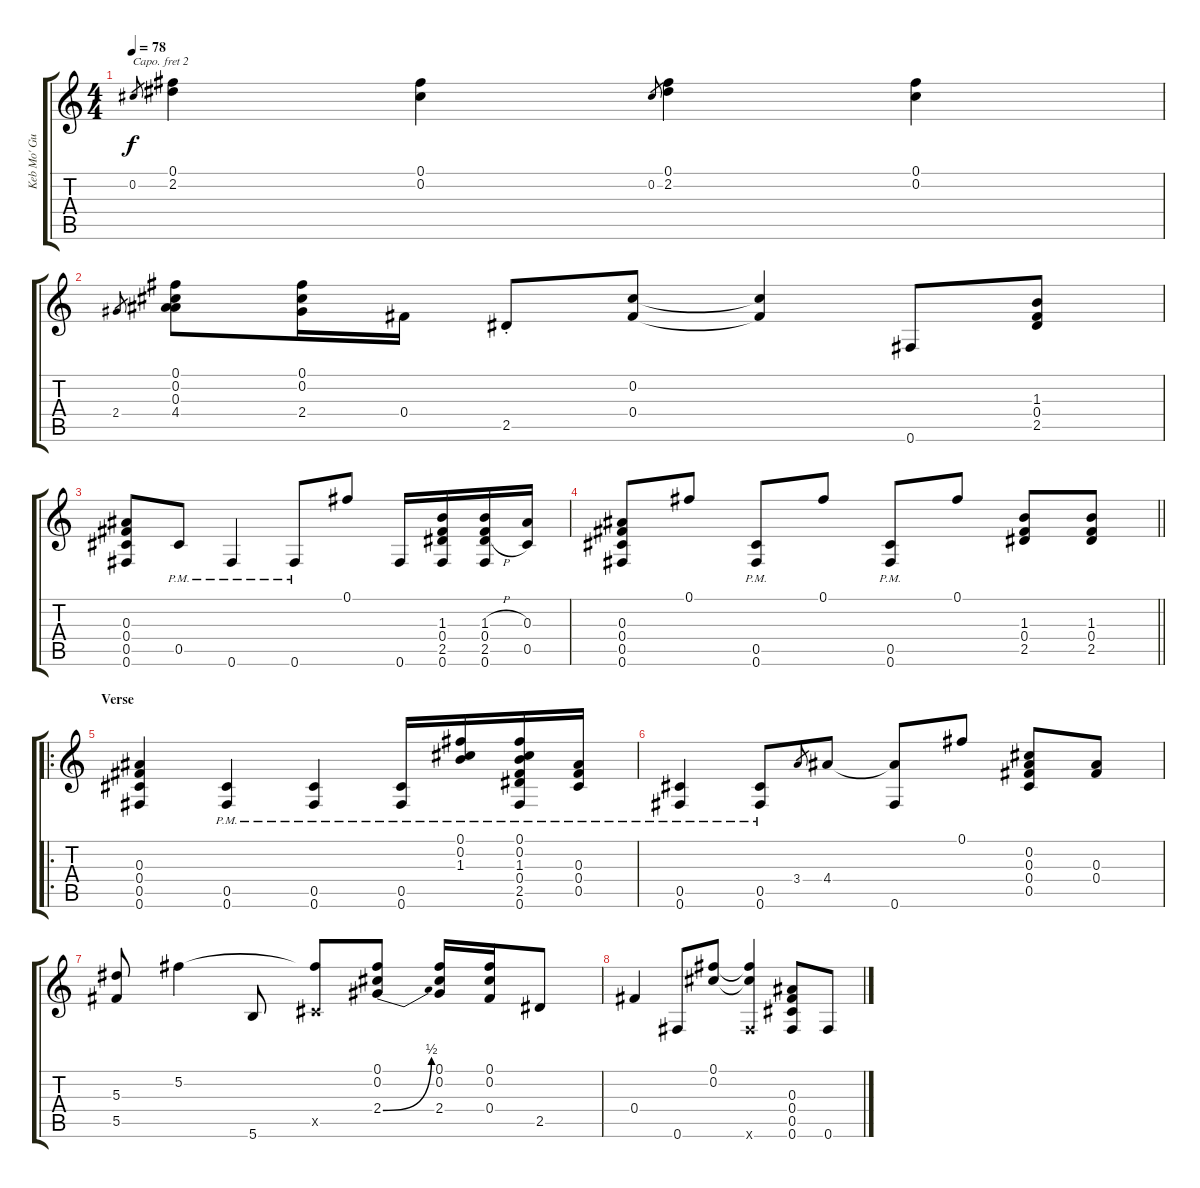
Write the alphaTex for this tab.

\track ("Keb Mo' Guitar I" "Keb Mo' Gu") {instrument acousticguitarsteel}
\staff {score tabs}
\capo 2
\tuning (E4 B3 Ab3 E3 B2 E2) {hide}
\ts (4 4)
\tempo 78
\clef g2
\ks c
0.2.8{gr dy f instrument acousticguitarsteel} (0.1 2.2).4 (0.1 0.2).4 0.2.8{gr} (0.1 2.2).4 (0.1 0.2).4 |
2.4.8{gr} (0.1 0.2 0.3 4.4).8 (0.1 0.2 2.4).16 0.4.16 2.5{st}.8 (0.2 0.4).8 (0.2{t} 0.4{t}).4 0.6.8 (1.3 0.4 2.5).8 |
(0.3 0.4 0.5 0.6).8 0.5{pm}.8 0.6{pm}.4 0.6{pm}.8 0.1.8 0.6.16 (1.3 0.4 2.5 0.6).16 (1.3{h} 0.4 2.5{h} 0.6).16 (0.3 0.5).16 |
\barLineRight lightlight
(0.3 0.4 0.5 0.6).8 0.1.8 (0.5{pm} 0.6{pm}).8 0.1.8 (0.5{pm} 0.6{pm}).8 0.1.8 (1.3 0.4 2.5).8 (1.3 0.4 2.5).8 |
\ro
\section ("" "Verse")
(0.3 0.4 0.5 0.6).4 (0.5{pm} 0.6{pm}).4 (0.5{pm} 0.6{pm}).4 (0.5{pm} 0.6{pm}).16 (0.1{pm} 0.2{pm} 1.3{pm}).16 (0.1{pm} 0.2{pm} 1.3{pm} 0.4{pm} 2.5{pm} 0.6{pm}).16 (0.3{pm} 0.4{pm} 0.5{pm}).16 |
(0.5{pm} 0.6{pm}).4 (0.5{pm} 0.6{pm}).8 3.4.8{gr} 4.4.8 (4.4{t} 0.6).8 0.1.8 (0.2 0.3 0.4 0.5).8 (0.3 0.4).8 |
(5.3 5.5).8 5.2.4 5.6.8 (5.2{t} 0.5{x}).8 (0.1 0.2 2.4{be (bend 0 0 60 2)}).8 (0.1 0.2 2.4).16 (0.1 0.2 0.4).16 2.5.8 |
0.4.4 0.6.8 (0.1 0.2).8 (0.1{t} 0.2{t} 0.6{x}).4 (0.3 0.4 0.5 0.6).8 0.6.8
